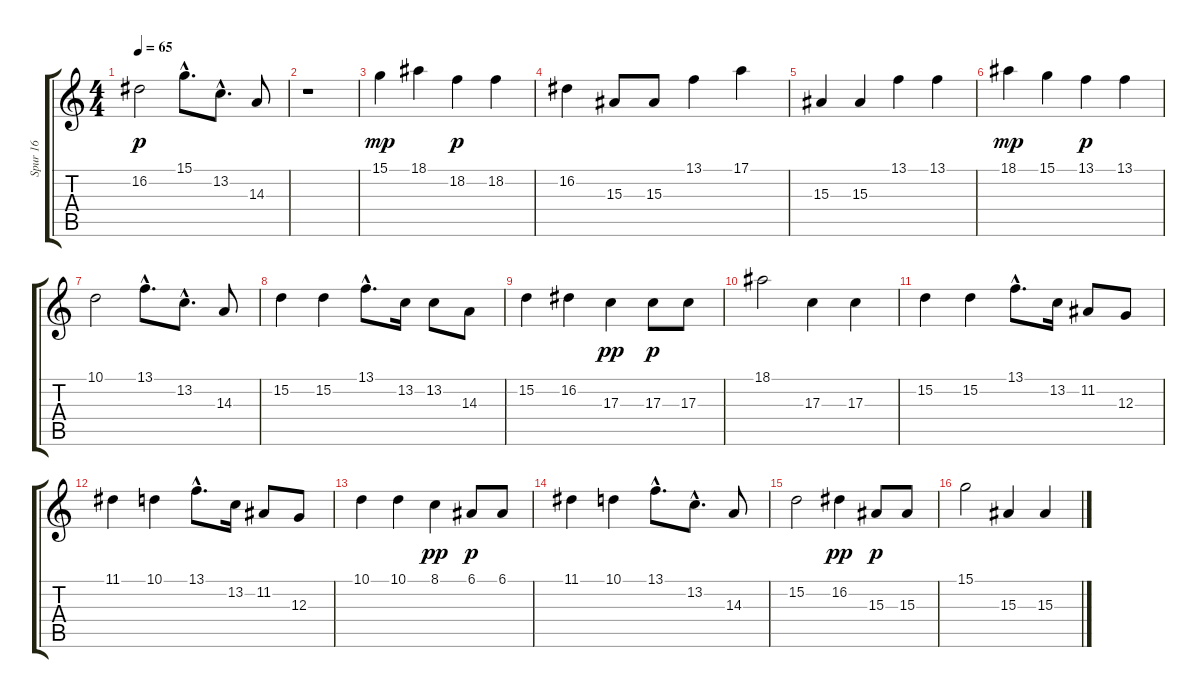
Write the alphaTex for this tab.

\track ("Spur 16" "Spur 16") {instrument stringensemble1}
\staff {score tabs}
\tuning (E4 B3 G3 D3 A2 E2) {hide}
\ts (4 4)
\tempo 65
\clef g2
\ks c
16.2.2{dy p} 15.1{hac}.8{d} 13.2{hac}.8{d} 14.3.8 |
r.1 |
15.1.4{dy mp instrument stringensemble1} 18.1.4 18.2.4{dy p} 18.2.4 |
16.2.4 15.3.8 15.3.8 13.1.4 17.1.4 |
15.3.4 15.3.4 13.1.4 13.1.4 |
18.1.4{dy mp} 15.1.4 13.1.4{dy p} 13.1.4 |
10.1.2{instrument stringensemble1} 13.1{hac}.8{d} 13.2{hac}.8{d} 14.3.8 |
15.2.4{instrument stringensemble1} 15.2.4 13.1{hac}.8{d} 13.2.16 13.2.8 14.3.8 |
15.2.4 16.2.4 17.3.4{dy pp} 17.3.8{dy p} 17.3.8 |
18.1.2 17.3.4 17.3.4 |
15.2.4 15.2.4 13.1{hac}.8{d} 13.2.16 11.2.8 12.3.8 |
11.1.4{instrument stringensemble1} 10.1.4 13.1{hac}.8{d} 13.2.16 11.2.8 12.3.8 |
10.1.4 10.1.4 8.1.4{dy pp} 6.1.8{dy p} 6.1.8 |
11.1.4{instrument stringensemble1} 10.1.4 13.1{hac}.8{d} 13.2{hac}.8{d} 14.3.8 |
15.2.2 16.2.4{dy pp} 15.3.8{dy p} 15.3.8 |
15.1.2 15.3.4 15.3.4
